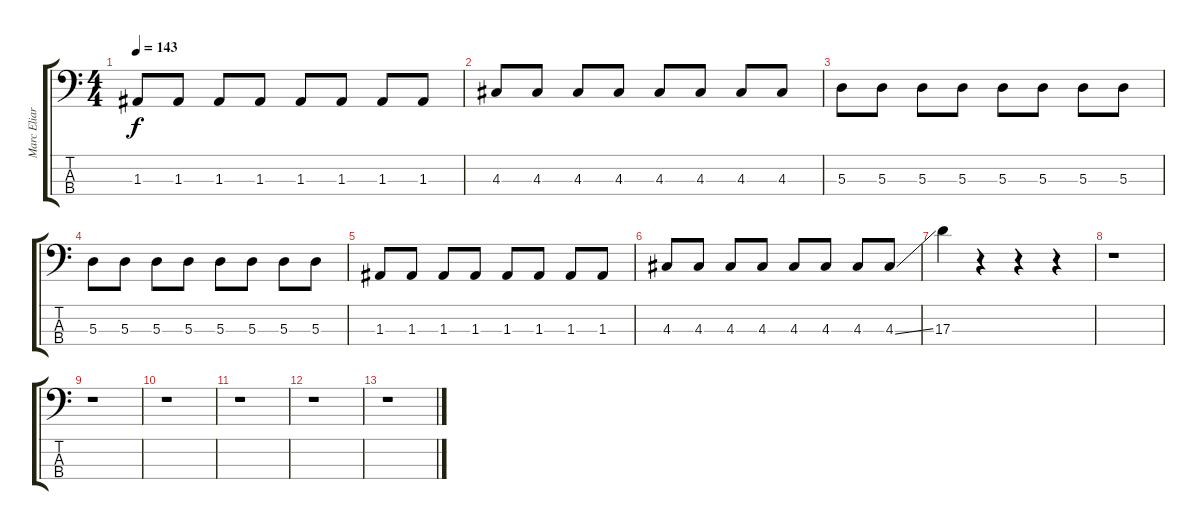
\track ("Marc Eliard" "Marc Eliar") {instrument electricbasspick}
\staff {score tabs}
\tuning (G2 D2 A1 E1) {hide}
\ts (4 4)
\tempo 143
\clef f4
\ks c
1.3.8{dy f} 1.3.8 1.3.8 1.3.8 1.3.8 1.3.8 1.3.8 1.3.8 |
4.3.8 4.3.8 4.3.8 4.3.8 4.3.8 4.3.8 4.3.8 4.3.8 |
5.3.8 5.3.8 5.3.8 5.3.8 5.3.8 5.3.8 5.3.8 5.3.8 |
5.3.8 5.3.8 5.3.8 5.3.8 5.3.8 5.3.8 5.3.8 5.3.8 |
1.3.8 1.3.8 1.3.8 1.3.8 1.3.8 1.3.8 1.3.8 1.3.8 |
4.3.8 4.3.8 4.3.8 4.3.8 4.3.8 4.3.8 4.3.8 4.3{ss}.8 |
17.3.4 r.4 r.4 r.4 |
r.1 |
r.1 |
r.1 |
r.1 |
r.1 |
r.1
